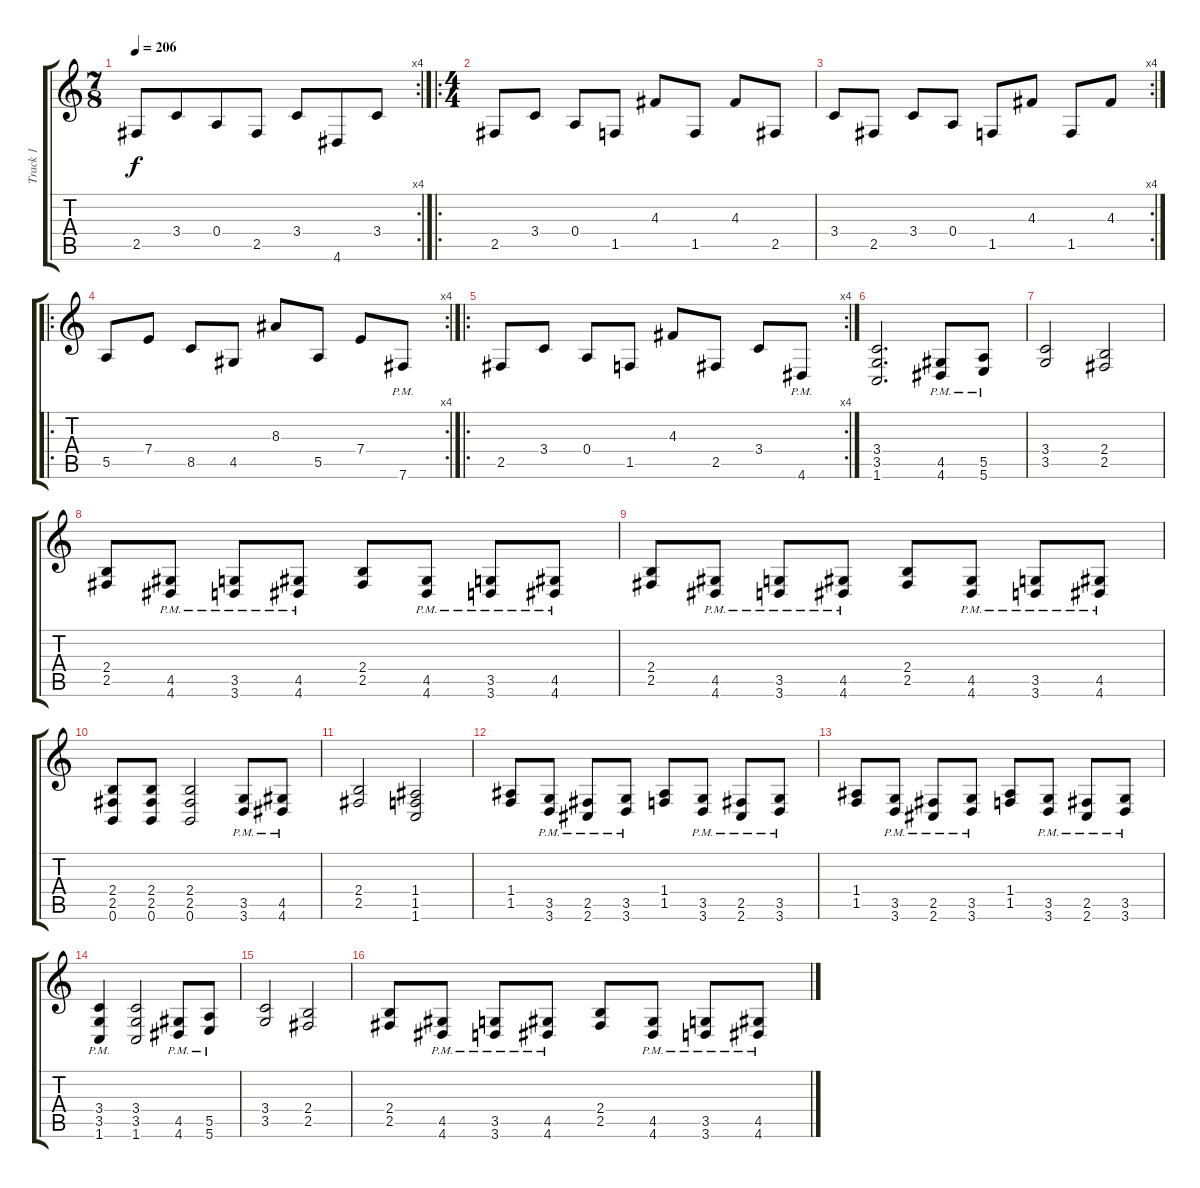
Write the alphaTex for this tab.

\track ("Track 1" "Track 1") {instrument distortionguitar}
\staff {score tabs}
\tuning (B3 Gb3 D3 A2 E2 B1) {hide}
\rc 4
\ts (7 8)
\tempo 206
\clef g2
\ks c
2.5.8{dy f} 3.4.8 0.4.8 2.5.8 3.4.8 4.6.8 3.4.8 |
\ro
\ts (4 4)
2.5.8 3.4.8 0.4.8 1.5.8 4.3.8 1.5.8 4.3.8 2.5.8 |
\rc 4
3.4.8 2.5.8 3.4.8 0.4.8 1.5.8 4.3.8 1.5.8 4.3.8 |
\ro
\rc 4
5.5.8 7.4.8 8.5.8 4.5.8 8.3.8 5.5.8 7.4.8 7.6{pm}.8 |
\ro
\rc 4
2.5.8 3.4.8 0.4.8 1.5.8 4.3.8 2.5.8 3.4.8 4.6{pm}.8 |
(3.4 3.5 1.6).2{d} (4.5{pm} 4.6{pm}).8 (5.5{pm} 5.6{pm}).8 |
(3.4 3.5).2 (2.4 2.5).2 |
(2.4 2.5).8 (4.5{pm} 4.6{pm}).8 (3.5{pm} 3.6{pm}).8 (4.5{pm} 4.6{pm}).8 (2.4 2.5).8 (4.5{pm} 4.6{pm}).8 (3.5{pm} 3.6{pm}).8 (4.5{pm} 4.6{pm}).8 |
(2.4 2.5).8 (4.5{pm} 4.6{pm}).8 (3.5{pm} 3.6{pm}).8 (4.5{pm} 4.6{pm}).8 (2.4 2.5).8 (4.5{pm} 4.6{pm}).8 (3.5{pm} 3.6{pm}).8 (4.5{pm} 4.6{pm}).8 |
(2.4 2.5 0.6).8 (2.4 2.5 0.6).8 (2.4 2.5 0.6).2 (3.5{pm} 3.6).8 (4.5{pm} 4.6).8 |
(2.4 2.5).2 (1.4 1.5 1.6).2 |
(1.4 1.5).8 (3.5{pm} 3.6{pm}).8 (2.5{pm} 2.6{pm}).8 (3.5{pm} 3.6{pm}).8 (1.4 1.5).8 (3.5{pm} 3.6{pm}).8 (2.5{pm} 2.6{pm}).8 (3.5{pm} 3.6{pm}).8 |
(1.4 1.5).8 (3.5{pm} 3.6{pm}).8 (2.5{pm} 2.6{pm}).8 (3.5{pm} 3.6{pm}).8 (1.4 1.5).8 (3.5{pm} 3.6{pm}).8 (2.5{pm} 2.6{pm}).8 (3.5{pm} 3.6{pm}).8 |
(3.4{pm} 3.5 1.6).4 (3.4 3.5 1.6).2 (4.5{pm} 4.6{pm}).8 (5.5{pm} 5.6{pm}).8 |
(3.4 3.5).2 (2.4 2.5).2 |
(2.4 2.5).8 (4.5{pm} 4.6{pm}).8 (3.5{pm} 3.6{pm}).8 (4.5{pm} 4.6{pm}).8 (2.4 2.5).8 (4.5{pm} 4.6{pm}).8 (3.5{pm} 3.6{pm}).8 (4.5{pm} 4.6{pm}).8
